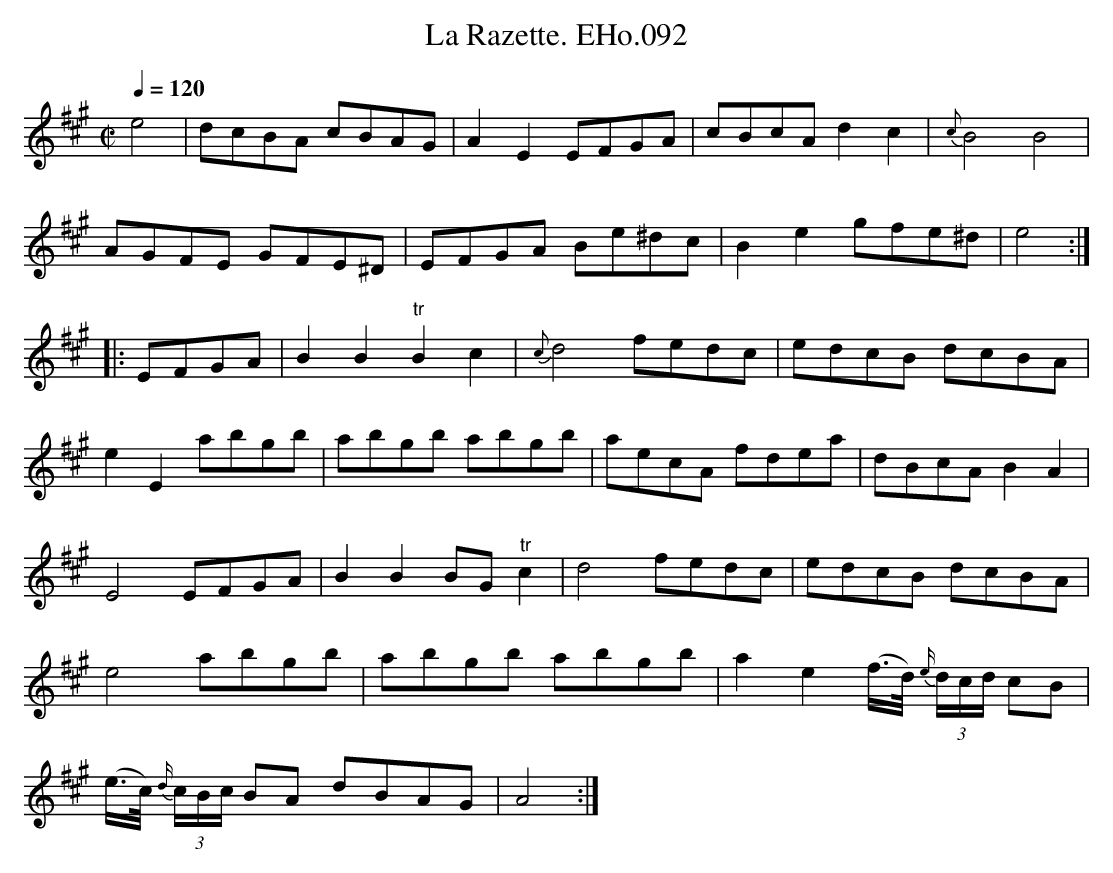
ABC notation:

X:1
T:Razette. EHo.092, La
M:C|
L:1/8
Q:1/4=120
K:A
e4|dcBA cBAG|A2E2 EFGA|cBcA d2c2|{c}B4B4|
AGFE GFE^D|EFGA Be^dc|B2e2 gfe^d|e4:|
|:EFGA|B2B2"^tr"B2c2|{c}d4 fedc|edcB dcBA|
e2E2abgb|abgb abgb|aecA fdea|dBcAB2A2|
E4 EFGA|B2B2BG"^tr"c2|d4 fedc|edcB dcBA|
e4abgb|abgb abgb|a2e2 (f/>d/) {e/}(3d/c/d/ cB|
(e/>c/) {d/}(3c/B/c/ BA dBAG|A4:|
